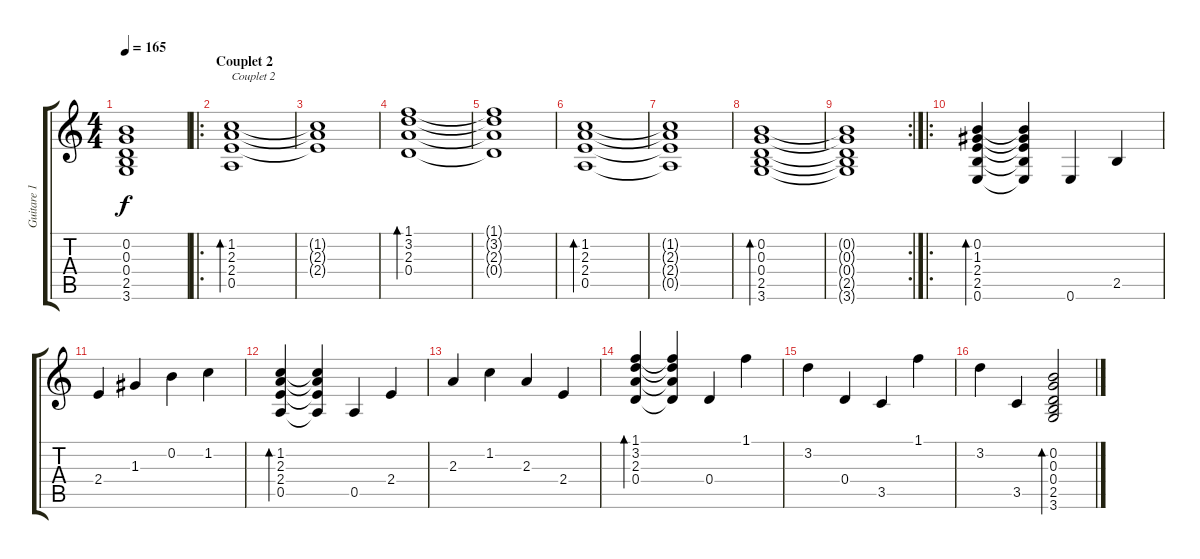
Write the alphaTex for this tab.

\track ("Guitare 1" "Guitare 1") {instrument electricguitarclean}
\staff {score tabs}
\tuning (E4 B3 G3 D3 A2 E2) {hide}
\ts (4 4)
\tempo 165
\clef g2
\ks c
(0.2{t} 0.3{t} 0.4{t} 2.5{t} 3.6{t}).1{dy f} |
\ro
\section ("" "Couplet 2")
(1.2 2.3 2.4 0.5).1{bd 480 txt "Couplet 2"} |
(1.2{t} 2.3{t} 2.4{t}).1 |
(1.1 3.2 2.3 0.4).1{bd 480} |
(1.1{t} 3.2{t} 2.3{t} 0.4{t}).1 |
(1.2 2.3 2.4 0.5).1{bd 480} |
(1.2{t} 2.3{t} 2.4{t} 0.5{t}).1 |
(0.2 0.3 0.4 2.5 3.6).1{bd 480} |
\rc 2
(0.2{t} 0.3{t} 0.4{t} 2.5{t} 3.6{t}).1 |
\ro
(0.2 1.3 2.4 2.5 0.6).4{bd 480} (0.2{t} 1.3{t} 2.4{t} 2.5{t} 0.6{t}).4 0.6.4 2.5.4 |
2.4.4 1.3.4 0.2.4 1.2.4 |
(1.2 2.3 2.4 0.5).4{bd 480} (1.2{t} 2.3{t} 2.4{t} 0.5{t}).4 0.5.4 2.4.4 |
2.3.4 1.2.4 2.3.4 2.4.4 |
(1.1 3.2 2.3 0.4).4{bd 480} (1.1{t} 3.2{t} 2.3{t} 0.4{t}).4 0.4.4 1.1.4 |
3.2.4 0.4.4 3.5.4 1.1.4 |
3.2.4 3.5.4 (0.2 0.3 0.4 2.5 3.6).2{bd 240}
